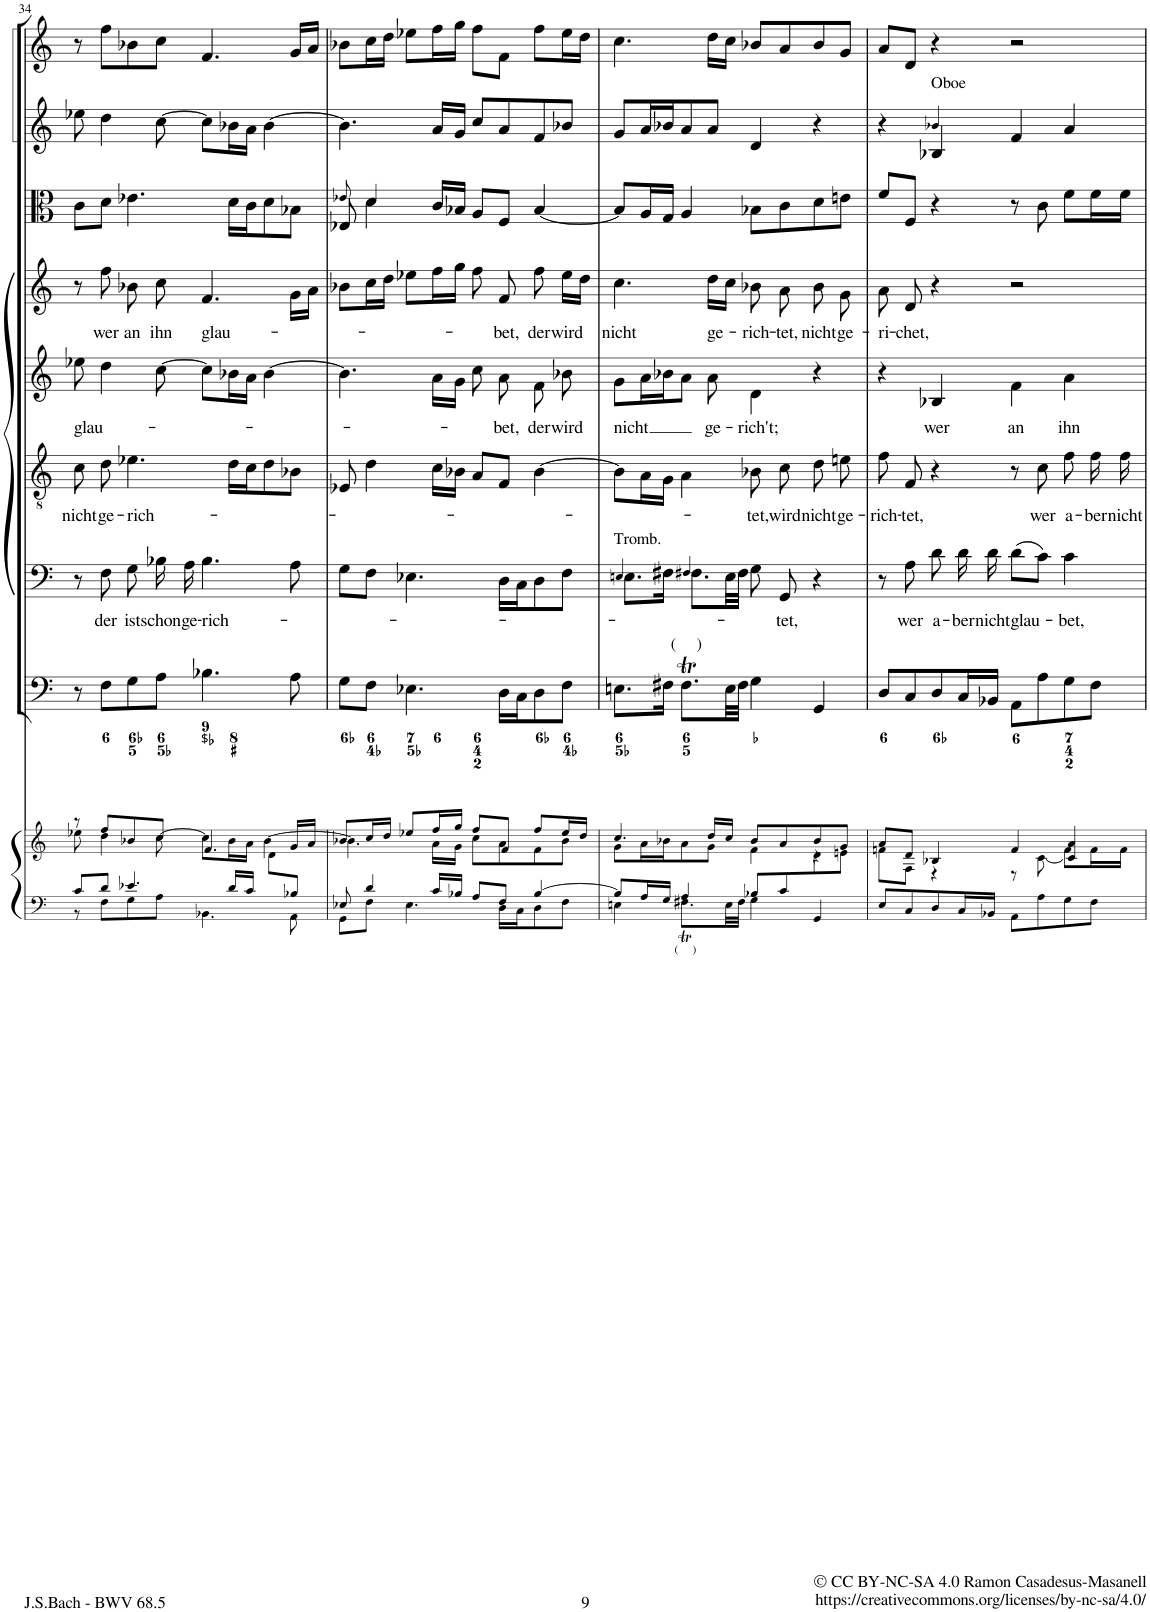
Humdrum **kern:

**kern	**kern	**kern	**kern	**text	**kern	**text	**kern	**text	**kern	**text	**kern	**kern	**kern
*part9	*part9	*part8	*part7	*part7	*part6	*part6	*part5	*part5	*part4	*part4	*part3	*part2	*part1
*staff10	*staff9	*staff8	*staff7	*staff7	*staff6	*staff6	*staff5	*staff5	*staff4	*staff4	*staff3	*staff2	*staff1
*I"Piano reduction	*	*I"Continuo	*I"Basso. Trombone III. col Basso.	*	*I"Tenore. Trombone II. col Tenore.	*	*I"Alto	*	*I"Soprano	*	*I"Taille Viola	*I"Oboe II. Violino II.	*I"Oboe I. Violino I.
*I'Pno	*	*	*	*	*	*	*	*	*	*	*	*I'Ob	*I'Ob
!!LO:PB:g=z
*clefF4	*clefG2	*clefF4	*clefF4	*	*clefGv2	*	*clefG2	*	*clefG2	*	*clefC3	*clefG2	*clefG2
*k[]	*k[]	*k[]	*k[]	*	*k[]	*	*k[]	*	*k[]	*	*k[]	*k[]	*k[]
*M4/4	*M4/4	*M4/4	*M4/4	*	*M4/4	*	*M4/4	*	*M4/4	*	*M4/4	*M4/4	*M4/4
*met(c)	*met(c)	*met(c)	*met(c)	*	*met(c)	*	*met(c)	*	*met(c)	*	*met(c)	*met(c)	*met(c)
=34	=34	=34	=34	=34	=34	=34	=34	=34	=34	=34	=34	=34	=34
*^	*^	*	*	*	*	*	*	*	*	*	*	*	*
*	*	*	*^	*	*	*	*	*	*	*	*	*	*	*	*
!	!	!	!	!	!	!	!	!	!LO:LY:b	!	!LO:LY:b	!	!	!	!	!
8c/L	8r	8r	8ee-X\	2.ryy	8r	8r	.	8c\	nicht	8ee-X\	glau-	8r	.	8c\L	8ee-X\	8r
!	!	!	!	!	!	!	!LO:LY:b	!	!LO:LY:b	!	!	!	!LO:LY:b	!	!	!
8d/J	8F\L	8ff/L	4dd\	.	8F\L	8F\	der	8d\	ge-	4dd\	.	8ff\	wer	8d\J	4dd\	8ff\L
!	!	!	!	!	!	!	!LO:LY:b	!	!LO:LY:b	!	!	!	!LO:LY:b	!	!	!
4.e-X/	8G\	8b-X/	.	.	8G\	8G\	ist	4.e-X\	-rich-	.	.	8b-X\	an	4.e-X\	.	8b-X\
!	!	!	!	!	!	!	!LO:LY:b	!	!	!	!	!	!LO:LY:b	!	!	!
.	8A\J	8cc/J	[>8cc\	.	8A\J	16B-X\	schon	.	.	[8cc\	.	8cc\	ihn	.	[8cc\	8cc\J
!	!	!	!	!	!	!	!LO:LY:b	!	!	!	!	!	!	!	!	!
.	.	.	.	.	.	16A\	ge-	.	.	.	.	.	.	.	.	.
!	!	!	!	!	!	!	!LO:LY:b	!	!	!	!	!	!LO:LY:b	!	!	!
.	4.BB-X\	4.f/	8cc\L]	.	4.B-X\	4.B-\	-rich-	.	.	8cc\L]	.	4.f/	glau-	.	8cc\L]	4.f/
16d/LL	.	.	16b-\L	.	.	.	.	16d\LL	.	16b-X\L	.	.	.	16d\LL	16b-X\L	.
16c/JJ	.	.	16a\JJ	.	.	.	.	16c\J	.	16a\JJ	.	.	.	16c\J	16a\JJ	.
8ryy	.	.	[>4b-\	8d\L	.	.	.	8d\	.	[4b-\	.	.	.	8d\	[4b-\	.
8B-X/J	8AA\	16g/LL	.	8ryy	8A\	8A\	.	8B-X\J	.	.	.	16g\LL	.	8B-X\J	.	16g/LL
.	.	16a/JJ	.	.	.	.	.	.	.	.	.	16a\JJ	.	.	.	16a/JJ
*	*	*	*v	*v	*	*	*	*	*	*	*	*	*	*	*	*
=35	=35	=35	=35	=35	=35	=35	=35	=35	=35	=35	=35	=35	=35	=35	=35
*	*	*	*	*	*	*	*	*	*	*	*	*	*^	*	*
8E-X/	8GG\L	8b-X/L	4.b-\]	8G\L	8G\L	.	8E-X/	.	4.b-\]	.	8b-X\L	.	8E-X/	8e-X!/	4.b-\]	8b-X\L
4d/	8F\J	16cc/L	.	8F\J	8F\J	.	4d\	.	.	.	16cc\L	.	4d\	4d!/	.	16cc\L
.	.	16dd/JJ	.	.	.	.	.	.	.	.	16dd\JJ	.	.	.	.	16dd\JJ
.	4.E-\	8ee-X/L	.	4.E-X\	4.E-X\	.	.	.	.	.	8ee-X\L	.	.	.	.	8ee-X\L
16c/LL	.	16ff/L	16a\LL	.	.	.	16c\LL	.	16a\LL	.	16ff\L	.	16c/LL	8ryy	16a/LL	16ff\L
16B-X/JJ	.	16gg/JJ	16g\JJ	.	.	.	16B-X\JJ	.	16g\JJ	.	16gg\JJ	.	16B-X/JJ	.	16g/JJ	16gg\JJ
8A/L	.	8ff/L	8cc\L	.	.	.	8A/L	.	8cc\	.	8ff\	.	8A/L	2ryy	8cc/L	8ff\L
!	!	!	!	!	!	!	!	!	!	!LO:LY:b	!	!LO:LY:b	!	!	!	!
8F/J	16D\LL	8f/J	8a\	16D\LL	16D\LL	.	8F/J	.	8a\	-bet,	8f/	-bet,	8F/J	.	8a/	8f\J
.	16C\J	.	.	16C\J	16C\J	.	.	.	.	.	.	.	.	.	.	.
!	!	!	!	!	!	!	!	!	!	!LO:LY:b	!	!LO:LY:b	!	!	!	!
[4B-/	8D\	8ff/L	8f\	8D\	8D\	.	[4B-\	.	8f\	der	8ff\	der	[4B-/	.	8f/	8ff\L
!	!	!	!	!	!	!	!	!	!	!LO:LY:b	!	!LO:LY:b	!	!	!	!
.	8F\J	16ee-/L	8b-\J	8F\J	8F\J	.	.	.	8b-X\	wird	16ee-\LL	wird	.	.	8b-X/J	16ee-\L
.	.	16dd/JJ	.	.	.	.	.	.	.	.	16dd\JJ	.	.	.	.	16dd\JJ
*	*	*	*	*	*	*	*	*	*	*	*	*	*v	*v	*	*
=36	=36	=36	=36	=36	=36	=36	=36	=36	=36	=36	=36	=36	=36	=36	=36
*	*	*	*^	*	*^	*	*	*	*	*	*	*	*	*	*
!	!	!	!	!	!	!LO:TX:a:t=Tromb.	!	!	!	!	!	!	!	!	!	!	!
!	!	!	!	!	!	!	!	!	!	!	!	!LO:LY:b	!	!LO:LY:b	!	!	!
8B-/L]	4En\	4.cc/	8g\L	2.ryy	8.En\L	4En!/	8.E\L	.	8B-\L]	.	8g\L	-nicht	4.cc\	nicht	8B-/L]	8g/L	4.cc\
16A/L	.	.	16a\L	.	.	.	.	.	16A\L	.	16a\L	.	.	.	16A/L	16a/L	.
16G/JJ	.	.	16b-X\J	.	16F#X\Jk	.	16F#X\Jk	.	16G\JJ	.	16b-X\J	.	.	.	16G/JJ	16b-X/J	.
!	!	!	!	!	!LO:TX:a:t=(     )	!	!	!	!	!	!	!	!	!	!	!	!
!LO:TX:b:t=(     )	!	!	!	!	!	!	!	!	!	!	!	!	!	!	!	!	!
4A/	8.F#Xt\L	.	8a\	.	8.F#t\L	4F#X!/	8.F#\L	.	4A\	.	8a\J	.	.	.	4A/	8a/	.
!	!	!	!	!	!	!	!	!	!	!	!	!LO:LY:b	!	!LO:LY:b	!	!	!
.	.	16dd/LL	8g\J	.	.	.	.	.	.	.	8a\	ge-	16dd\LL	ge-	.	8a/J	16dd\LL
.	32E\LL	16cc/JJ	.	.	32E\LL	.	32E\LL	.	.	.	.	.	16cc\JJ	.	.	.	16cc\JJ
.	32F#\JJJ	.	.	.	32F#\JJJ	.	32F#\JJJ	.	.	.	.	.	.	.	.	.	.
!	!	!	!	!	!	!	!	!	!	!LO:LY:b	!	!LO:LY:b	!	!LO:LY:b	!	!	!
8B-X/L	4G\	8b-/L	4f\	.	4G\	8ryy	8G\	.	8B-X\	-tet,	4d\	-rich't;	8b-X\	-rich-	8B-X\L	4d/	8b-X/L
!	!	!	!	!	!	!	!	!LO:LY:b	!	!LO:LY:b	!	!	!	!LO:LY:b	!	!	!
8c/	.	8a/	.	.	.	8GG/	8ryy	tet,	8c\	wird	.	.	8a\	-tet,	8c\	.	8a/
!	!	!	!	!	!	!	!	!	!	!LO:LY:b	!	!	!	!LO:LY:b	!	!	!
4ryy	4GG/	8b-/	4r	8d\	4GG/	4r	4ryy	.	8d\	nicht	4r	.	8b-\	nicht	8d\	4r	8b-/
!	!	!	!	!	!	!	!	!	!	!LO:LY:b	!	!	!	!LO:LY:b	!	!	!
.	.	8g/J	.	8en\J	.	.	.	.	8en\	ge-	.	.	8g\	ge-	8en\J	.	8g/J
*v	*v	*	*	*	*	*v	*v	*	*	*	*	*	*	*	*	*	*
=37	=37	=37	=37	=37	=37	=37	=37	=37	=37	=37	=37	=37	=37	=37	=37
!	!	!	!	!	!	!	!	!LO:LY:b	!	!	!	!LO:LY:b	!	!	!
*	*	*v	*v	*	*	*	*	*	*	*	*	*	*	*^	*
8E/L	8a/L	8fn\L	8D/L	8r	.	8f\	rich-	4r	.	8a\	ri-	8f/L	4r	4ryy	8a/L
!	!	!	!	!	!LO:LY:b	!	!LO:LY:b	!	!	!	!LO:LY:b	!	!	!	!
8C/	8d/J	8F\J	8C/	8A\	wer	8F/	-tet,	.	.	8d/	-chet,	8F/J	.	.	8d/J
!	!	!	!	!	!	!	!	!	!	!	!	!	!LO:TX:a:t=Oboe	!	!
!	!	!	!	!	!LO:LY:b	!	!	!	!LO:LY:b	!	!	!	!	!	!
8D/	4B-X/	4r	8D/	8d\	a-	4r	.	4B-X/	wer	4r	.	4r	4B-X/	4b-X!/	4r
!	!	!	!	!	!LO:LY:b	!	!	!	!	!	!	!	!	!	!
16C/L	.	.	16C/L	16d\	-ber	.	.	.	.	.	.	.	.	.	.
!	!	!	!	!	!LO:LY:b	!	!	!	!	!	!	!	!	!	!
16BB-X/JJ	.	.	16BB-X/JJ	16d\	nicht	.	.	.	.	.	.	.	.	.	.
!	!	!	!	!	!LO:LY:b	!	!	!	!LO:LY:b	!	!	!	!	!	!
8AA\L	4f/	8r	8AA\L	(8d\L	glau-	8r	.	4f\	an	2r	.	8r	4f/	2ryy	2r
!	!	!	!	!	!	!	!LO:LY:b	!	!	!	!	!	!	!	!
8A\	.	[8c\	8A\	8c\J)	.	8c\	wer	.	.	.	.	8c\	.	.	.
!	!	!	!	!	!LO:LY:b	!	!LO:LY:b	!	!LO:LY:b	!	!	!	!	!	!
8G\	4c/] 4a/	8f\L	8G\	4c\	-bet,	8f\	a-	4a\	ihn	.	.	8f\L	4a/	.	.
!	!	!	!	!	!	!	!LO:LY:b	!	!	!	!	!	!	!	!
8F\J	.	16f\L	8F\J	.	.	16f\	-ber	.	.	.	.	16f\L	.	.	.
!	!	!	!	!	!	!	!LO:LY:b	!	!	!	!	!	!	!	!
.	.	16f\JJ	.	.	.	16f\	nicht	.	.	.	.	16f\JJ	.	.	.
*	*v	*v	*	*	*	*	*	*	*	*	*	*	*v	*v	*
=	=	=	=	=	=	=	=	=	=	=	=	=	=
*-	*-	*-	*-	*-	*-	*-	*-	*-	*-	*-	*-	*-	*-
